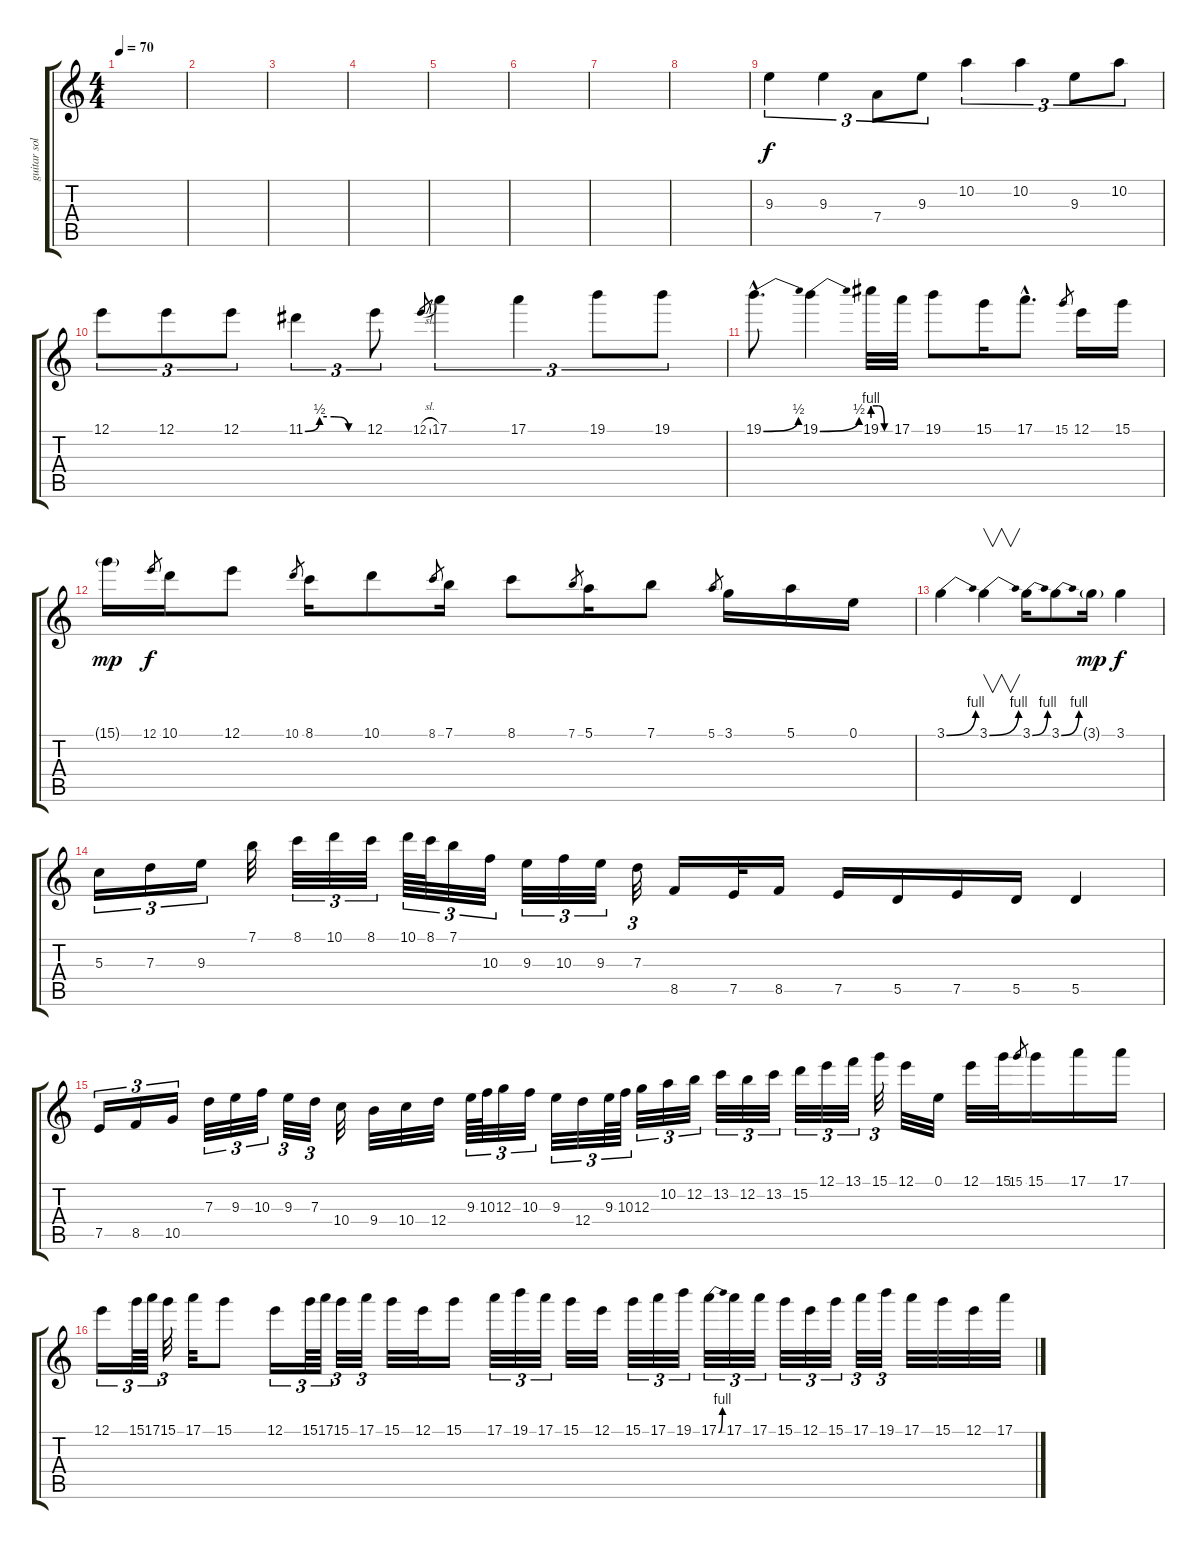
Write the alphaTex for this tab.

\track ("guitar solo 2" "guitar sol") {instrument distortionguitar}
\staff {score tabs}
\tuning (E4 B3 G3 D3 A2 E2) {hide}
\ts (4 4)
\tempo 70
\clef g2
\ks c
|
|
|
|
|
|
|
|
9.3.4{tu (3 2)} 9.3.4{tu (3 2)} 7.4.8{tu (3 2)} 9.3.8{tu (3 2)} 10.2.4{tu (3 2)} 10.2.4{tu (3 2)} 9.3.8{tu (3 2)} 10.2.8{tu (3 2)} |
12.1.8{tu (3 2)} 12.1.8{tu (3 2)} 12.1.8{tu (3 2)} 11.1{be (custom 0 0 15 2 30 2 45 0 60 0)}.4{tu (3 2)} 12.1.8{tu (3 2)} 12.1{sl}.8{gr} 17.1.4{tu (3 2)} 17.1.4{tu (3 2)} 19.1.8{tu (3 2)} 19.1.8{tu (3 2)} |
19.1{be (bend 0 0 60 2) hac}.8{d} 19.1{be (bend 0 0 60 2)}.4 19.1{be (custom 0 4 20 4 40 0 60 0)}.32 17.1.32 19.1.8 15.1.16 17.1{hac}.8{d} 15.1.8{gr} 12.1.16 15.1.16 |
15.1{g}.16{dy mp} 12.1.8{gr dy f} 10.1.16 12.1.8 10.1.8{gr} 8.1.16 10.1.8 8.1.8{gr} 7.1.16 8.1.8 7.1.8{gr} 5.1.16 7.1.8 5.1.8{gr} 3.1.16 5.1.16 0.1.16 |
3.1{be (bend 0 0 60 4)}.4 3.1{be (bend 0 0 60 4)}.4{v} 3.1{be (bend 0 0 60 4)}.16 3.1{be (bend 0 0 60 4)}.8 3.1{g}.16{dy mp} 3.1.4{dy f} |
5.3.16{tu (3 2)} 7.3.16{tu (3 2)} 9.3.16{tu (3 2)} 7.1.32 8.1.32{tu (3 2)} 10.1.32{tu (3 2)} 8.1.32{tu (3 2)} 10.1.64{tu (3 2)} 8.1.64{tu (3 2)} 7.1.32{tu (3 2)} 10.3.32{tu (3 2)} 9.3.32{tu (3 2)} 10.3.32{tu (3 2)} 9.3.32{tu (3 2)} 7.3.32{tu (3 2)} 8.5.16 7.5.32 8.5.16 7.5.16 5.5.16 7.5.16 5.5.16 5.5.4 |
7.5.16{tu (3 2)} 8.5.16{tu (3 2)} 10.5.16{tu (3 2)} 7.3.32{tu (3 2)} 9.3.32{tu (3 2)} 10.3.32{tu (3 2)} 9.3.32{tu (3 2)} 7.3.32{tu (3 2)} 10.4.32 9.4.32 10.4.32 12.4.32 9.3.64{tu (3 2)} 10.3.64{tu (3 2)} 12.3.32{tu (3 2)} 10.3.32{tu (3 2)} 9.3.32{tu (3 2)} 12.4.32{tu (3 2)} 9.3.64{tu (3 2)} 10.3.64{tu (3 2)} 12.3.32{tu (3 2)} 10.2.32{tu (3 2)} 12.2.32{tu (3 2)} 13.2.32{tu (3 2)} 12.2.32{tu (3 2)} 13.2.32{tu (3 2)} 15.2.32{tu (3 2)} 12.1.32{tu (3 2)} 13.1.32{tu (3 2)} 15.1.32{tu (3 2)} 12.1.32 0.1.32 12.1.32 15.1.32 15.1.8{gr} 15.1.16 17.1.16 17.1.16 |
12.1.16{tu (3 2)} 15.1.64{tu (3 2)} 17.1.64{tu (3 2)} 15.1.32{tu (3 2)} 17.1.32 15.1.8 12.1.16{tu (3 2)} 15.1.64{tu (3 2)} 17.1.64{tu (3 2)} 15.1.32{tu (3 2)} 17.1.32{tu (3 2)} 15.1.32 12.1.32 15.1.16 17.1.32{tu (3 2)} 19.1.32{tu (3 2)} 17.1.32{tu (3 2)} 15.1.32 12.1.32 15.1.32{tu (3 2)} 17.1.32{tu (3 2)} 19.1.32{tu (3 2)} 17.1{be (bend 0 0 60 4)}.32{tu (3 2)} 17.1.32{tu (3 2)} 17.1.32{tu (3 2)} 15.1.32{tu (3 2)} 12.1.32{tu (3 2)} 15.1.32{tu (3 2)} 17.1.32{tu (3 2)} 19.1.32{tu (3 2)} 17.1.32 15.1.32 12.1.32 17.1.32
